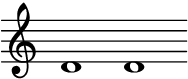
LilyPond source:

\version "2.16.2" % absolutely necessary!

% use this to crop output page size to match the snippet
#(ly:set-option 'preview #t)

%%%%%%%%%%%%%%%%%%%%%%%%%%
% here goes the snippet: %
%%%%%%%%%%%%%%%%%%%%%%%%%%
<<
\relative c' {
  \override Staff.TimeSignature #'stencil = ##f 
  \time 3/1
  d1 d
}
>>